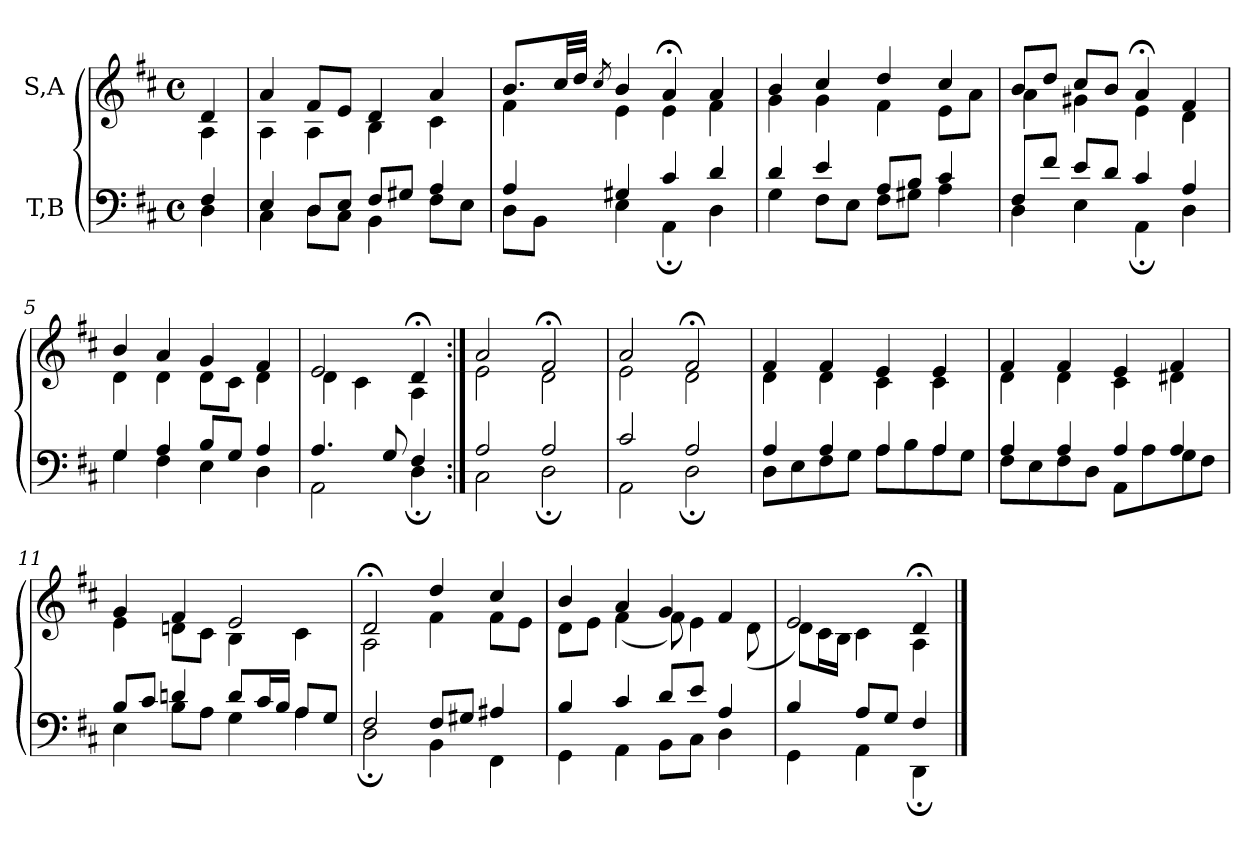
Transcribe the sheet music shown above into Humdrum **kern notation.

**kern	**kern
*part2	*part1
*staff2	*staff1
*I"T,B	*I"S,A
*clefF4	*clefG2
*k[f#c#]	*k[f#c#]
*M4/4	*M4/4
*met(c)	*met(c)
=	=
*^	*^
4F#	4D	4d	4A
=1	=1	=1	=1
4E	4C#	4a	4A
8DL	8DL	8f#L	4A
8EJ	8C#J	8eJ	.
8F#L	4BB	4d	4B
8G#XJ	.	.	.
4A	8F#L	4a	4c#
.	8EJ	.	.
=2	=2	=2	=2
4A	8DL	8.bL	4f#
.	8BBJ	.	.
.	.	32cc#LL	.
.	.	32ddJJJ	.
.	.	8qcc#	.
4G#X	4E	4b	4e
4c#	4AA;	4a;<	4e
4d	4D	4a	4f#
=3	=3	=3	=3
4d	4G	4b	4g
4e	8F#L	4cc#	4g
.	8EJ	.	.
8AL	8F#L	4dd	4f#
8BJ	8G#XJ	.	.
4c#	4A	4cc#	8eL
.	.	.	8aJ
=4	=4	=4	=4
8F#L	4D	8bL	4a
8f#J	.	8ddJ	.
8eL	4E	8cc#L	4g#X
8dJ	.	8bJ	.
4c#	4AA;	4a;<	4e
4A	4D	4f#	4d
=5	=5	=5	=5
4G	4G	4b	4d
4A	4F#	4a	4d
8BL	4E	4g	8dL
8GJ	.	.	8c#J
4A	4D	4f#	4d
=980	=980	=980	=980
4.A	2AA	2e	4d
.	.	.	4c#
8G	.	.	.
4F#	4D;	4d;<	4A
=7:|!	=7:|!	=7:|!	=7:|!
2A	2C#	2a	2e
2A	2D;	2f#;<	2d
=8	=8	=8	=8
2c#	2AA	2a	2e
2A	2D;	2f#;<	2d
=9	=9	=9	=9
4A	8DL	4f#	4d
.	8E	.	.
4A	8F#	4f#	4d
.	8GJ	.	.
4A	8AL	4e	4c#
.	8B	.	.
4A	8A	4e	4c#
.	8GJ	.	.
=10	=10	=10	=10
4A	8F#L	4f#	4d
.	8E	.	.
4A	8F#	4f#	4d
.	8DJ	.	.
4A	8AAL	4e	4c#
.	8A	.	.
4A	8G	4f#	4d#X
.	8F#J	.	.
=11	=11	=11	=11
8BL	4E	4g	4e
8c#J	.	.	.
4dn	8BL	4f#	8dnL
.	8AJ	.	8c#J
8dL	4G	2e	4B
16c#L	.	.	.
16BJJ	.	.	.
8AL	4A	.	4c#
8GJ	.	.	.
=12	=12	=12	=12
2F#	2D;	2d;<	2A
8F#L	4BB	4dd	4f#
8G#XJ	.	.	.
4A#X	4FF#	4cc#	8f#L
.	.	.	8eJ
=13	=13	=13	=13
4B	4GG	4b	8dL
.	.	.	8eJ
4c#	4AA	4a	(<4f#
8dL	8BBL	4g	8f#)
8eJ	8C#J	.	4e
4A	4D	4f#	.
.	.	.	(<8d
=14	=14	=14	=14
4B	4GG	2e	8dL)
.	.	.	16c#L
.	.	.	16BJJ
8AL	4AA	.	4c#
8GJ	.	.	.
4F#	4DD;	4d;<	4A
*v	*v	*	*
*	*v	*v
==	==
*-	*-
